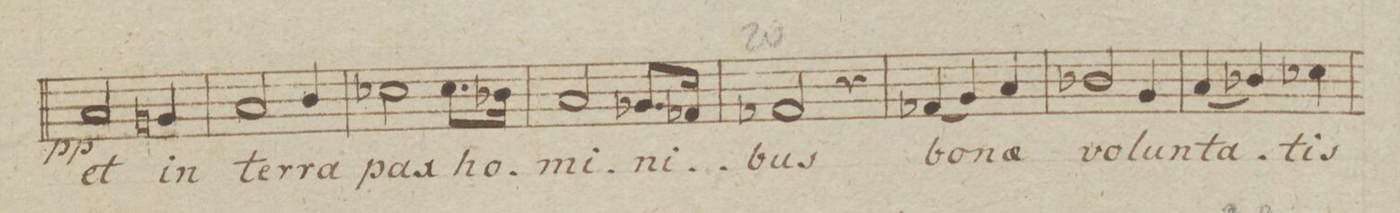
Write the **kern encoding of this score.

**kern	**text	**dynam
*I"Canto.	*	*
*clefC1	*	*
*k[b-e-]	*	*
*M3/4	*	*
2f/	et	pp
4en/	in	.
=17	=17	=17
2f/	ter-	.
4g/	-ra	.
=18	=18	=18
2a-X\	pax	.
8.a-\L	ho-	.
16g-X\Jk	.	.
=19	=19	=19
2f/	-mi-	.
8.e-X/L	-ni-	.
16d-X/Jk	.	.
=20	=20	=20
2d-X/	-bus	.
4r	.	.
=21	=21	=21
(4d-X/	bo-	.
4e-/)	.	.
4f/	-na	.
=22	=22	=22
2g-X/	vo-	.
4e-/	-lun-	.
=23	=23	=23
(4f/	-ta-	.
4g-X/)	.	.
4a-X\	-tis	.
=24	=24	=24
*-	*-	*-
